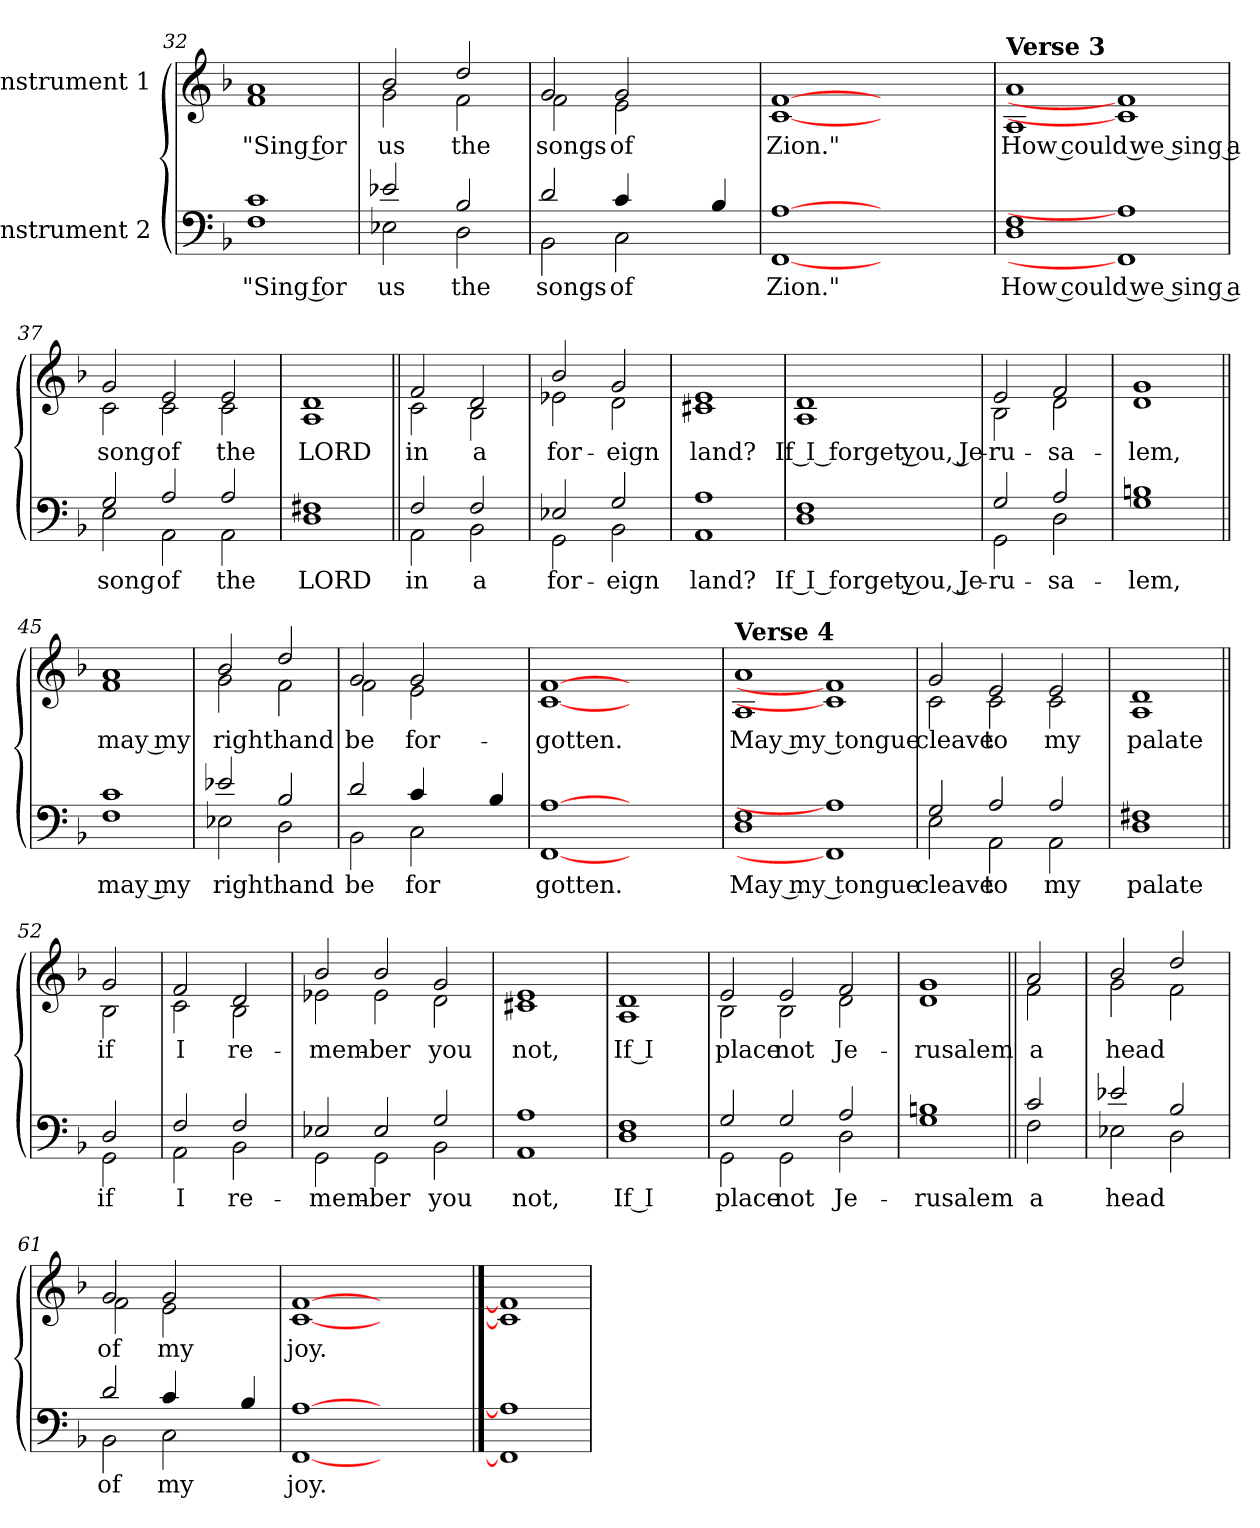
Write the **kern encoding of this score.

**kern	**text	**kern	**text
*part2	*part2	*part1	*part1
*staff2	*staff2	*staff1	*staff1
*I"Instrument 2	*	*I"Instrument 1	*
*clefF4	*	*clefG2	*
*k[b-]	*	*k[b-]	*
*F:	*	*F:	*
=32	=32	=32	=32
!	!LO:LY:a:cj	!	!LO:LY:b:cj
1c 1F	"Sing for	1a 1f	"Sing for
=33	=33	=33	=33
*^	*	*	*
!	!	!LO:LY:a:cj	!	!LO:LY:b:cj
*	*	*	*^	*
2e-X/	2E-X\	us	2b-/	2g\	us
!	!	!LO:LY:a:cj	!	!	!LO:LY:b:cj
2B-/	2D\	the	2dd/	2f\	the
=34	=34	=34	=34	=34	=34
!	!	!LO:LY:a:cj	!	!	!LO:LY:b:cj
2d/	2BB-\	songs	2g/	2f\	songs
!	!	!LO:LY:a:cj	!	!	!LO:LY:b:cj
2C\	4c/	of	2g/	2e\	of
.	2ryy	.	.	.	.
!	!	!LO:LY:a:cj	!	!	!
4B-/	.	.	4ryy	4ryy	.
*v	*v	*	*	*	*
=35	=35	=35	=35	=35
!	!LO:LY:a:cj	!	!	!LO:LY:b:cj
*	*	*v	*v	*
[1A [1FF	Zion."	[1f [1c	Zion."
1ryy	.	1ryy	.
!!LO:LB:g=z
=36!	=36!	=36!	=36!
!	!	!LO:TX:a:B:t=Verse 3	!
!	!LO:LY:a:cj	!	!LO:LY:b:cj
1F 1D	How could we sing a	1a 1A	How could we sing a
1A] 1FF]	.	1f] 1c]	.
=37	=37	=37	=37
*^	*	*	*
!	!	!LO:LY:a:cj	!	!LO:LY:b:cj
*	*	*	*^	*
2G/	2E\	song	2g/	2c\	song
!	!	!LO:LY:a:cj	!	!	!LO:LY:b:cj
2A/	2AA\	of	2e/	2c\	of
!	!	!LO:LY:a:cj	!	!	!LO:LY:b:cj
2A/	2AA\	the	2e/	2c\	the
=38	=38	=38	=38	=38	=38
!	!	!LO:LY:a:cj	!	!	!LO:LY:b:cj
*v	*v	*	*	*	*
*	*	*v	*v	*
1F#X 1D	LORD	1A 1d	LORD
=39||	=39||	=39||	=39||
*^	*	*	*
!	!	!LO:LY:a:cj	!	!LO:LY:b:cj
*	*	*	*^	*
2F/	2AA\	in	2f/	2c\	in
!	!	!LO:LY:a:cj	!	!	!LO:LY:b:cj
2F/	2BB-\	a	2d/	2B-\	a
=40	=40	=40	=40	=40	=40
!	!	!LO:LY:a:cj	!	!	!LO:LY:b:cj
2E-X/	2GG\	for-	2b-/	2e-X\	for-
!	!	!LO:LY:a:cj	!	!	!LO:LY:b:cj
2G/	2BB-\	-eign	2g/	2d\	-eign
=41	=41	=41	=41	=41	=41
!	!	!LO:LY:a:cj	!	!	!LO:LY:b:cj
*v	*v	*	*	*	*
*	*	*v	*v	*
1A 1AA	land?	1e 1c#X	land?
!!LO:LB:g=z
=42	=42	=42	=42
!	!LO:LY:a:cj	!	!LO:LY:b:cj
1F 1D	If I forget you, Je-	1d 1A	If I forget you, Je-
=43	=43	=43	=43
*^	*	*	*
!	!	!LO:LY:a:cj	!	!LO:LY:b:cj
*	*	*	*^	*
2G/	2GG\	-ru-	2e/	2B-\	-ru-
!	!	!LO:LY:a:cj	!	!	!LO:LY:b:cj
2A/	2D\	-sa-	2f/	2d\	-sa-
=44	=44	=44	=44	=44	=44
!	!	!LO:LY:a:cj	!	!	!LO:LY:b:cj
*v	*v	*	*	*	*
*	*	*v	*v	*
1Bn 1G	-lem,	1g 1d	-lem,
=45||	=45||	=45||	=45||
!	!LO:LY:a:cj	!	!LO:LY:b:cj
1c 1F	may my	1a 1f	may my
=46	=46	=46	=46
*^	*	*	*
!	!	!LO:LY:a:cj	!	!LO:LY:b:cj
*	*	*	*^	*
2e-X/	2E-X\	right	2b-/	2g\	right
!	!	!LO:LY:a:cj	!	!	!LO:LY:b:cj
2B-/	2D\	hand	2dd/	2f\	hand
=47	=47	=47	=47	=47	=47
!	!	!LO:LY:a:cj	!	!	!LO:LY:b:cj
2d/	2BB-\	be	2g/	2f\	be
!	!	!LO:LY:a:cj	!	!	!LO:LY:b:cj
2C\	4c/	for-	2g/	2e\	for-
.	2ryy	.	.	.	.
!	!	!LO:LY:a:cj	!	!	!
4B-/	.	--	4ryy	4ryy	.
*v	*v	*	*	*	*
=48	=48	=48	=48	=48
!	!LO:LY:a:cj	!	!	!LO:LY:b:cj
*	*	*v	*v	*
[1A [1FF	-gotten.	[1f [1c	-gotten.
1ryy	.	1ryy	.
!!LO:LB:g=z
=49!	=49!	=49!	=49!
!	!	!LO:TX:a:B:t=Verse 4	!
!	!LO:LY:a:cj	!	!LO:LY:b:cj
1F 1D	May my tongue	1a 1A	May my tongue
1A] 1FF]	.	1f] 1c]	.
=50	=50	=50	=50
*^	*	*	*
!	!	!LO:LY:a:cj	!	!LO:LY:b:cj
*	*	*	*^	*
2G/	2E\	cleave	2g/	2c\	cleave
!	!	!LO:LY:a:cj	!	!	!LO:LY:b:cj
2A/	2AA\	to	2e/	2c\	to
!	!	!LO:LY:a:cj	!	!	!LO:LY:b:cj
2A/	2AA\	my	2e/	2c\	my
=51	=51	=51	=51	=51	=51
!	!	!LO:LY:a:cj	!	!	!LO:LY:b:cj
*v	*v	*	*	*	*
*	*	*v	*v	*
1F#X 1D	palate	1d 1A	palate
=52||	=52||	=52||	=52||
*^	*	*	*
!	!	!LO:LY:a:cj	!	!LO:LY:b:cj
*	*	*	*^	*
2D/	2GG\	if	2g/	2B-\	if
=53	=53	=53	=53	=53	=53
!	!	!LO:LY:a:cj	!	!	!LO:LY:b:cj
2F/	2AA\	I	2f/	2c\	I
!	!	!LO:LY:a:cj	!	!	!LO:LY:b:cj
2F/	2BB-\	re-	2d/	2B-\	re-
=54	=54	=54	=54	=54	=54
!	!	!LO:LY:a:cj	!	!	!LO:LY:b:cj
2E-X/	2GG\	-mem-	2b-/	2e-X\	-mem-
!	!	!LO:LY:a:cj	!	!	!LO:LY:b:cj
2E-/	2GG\	-ber	2b-/	2e-\	-ber
!	!	!LO:LY:a:cj	!	!	!LO:LY:b:cj
2G/	2BB-\	you	2g/	2d\	you
=55	=55	=55	=55	=55	=55
!	!	!LO:LY:a:cj	!	!	!LO:LY:b:cj
*v	*v	*	*	*	*
*	*	*v	*v	*
1A 1AA	not,	1c#X 1e	not,
!!LO:PB:g=z
=56	=56	=56	=56
!	!LO:LY:a:cj	!	!LO:LY:b:cj
1F 1D	If I	1d 1A	If I
=57	=57	=57	=57
*^	*	*	*
!	!	!LO:LY:a:cj	!	!LO:LY:b:cj
*	*	*	*^	*
2G/	2GG\	place	2e/	2B-\	place
!	!	!LO:LY:a:cj	!	!	!LO:LY:b:cj
2G/	2GG\	not	2e/	2B-\	not
!	!	!LO:LY:a:cj	!	!	!LO:LY:b:cj
2A/	2D\	Je-	2f/	2d\	Je-
=58	=58	=58	=58	=58	=58
!	!	!LO:LY:a:cj	!	!	!LO:LY:b:cj
*v	*v	*	*	*	*
*	*	*v	*v	*
1Bn 1G	-rusalem	1g 1d	-rusalem
=59||	=59||	=59||	=59||
*^	*	*	*
!	!	!LO:LY:a:cj	!	!LO:LY:b:cj
*	*	*	*^	*
2c/	2F\	a	2a/	2f\	a
=60	=60	=60	=60	=60	=60
!	!	!LO:LY:a:cj	!	!	!LO:LY:b:cj
2e-X/	2E-X\	head	2b-/	2g\	head
!	!	!LO:LY:a:cj	!	!	!LO:LY:b:cj
2B-/	2D\	.	2dd/	2f\	.
=61	=61	=61	=61	=61	=61
!	!	!LO:LY:a:cj	!	!	!LO:LY:b:cj
2d/	2BB-\	of	2g/	2f\	of
!	!	!LO:LY:a:cj	!	!	!LO:LY:b:cj
2C\	4c/	my	2g/	2e\	my
.	2ryy	.	.	.	.
!	!	!LO:LY:a:cj	!	!	!
4B-/	.	.	4ryy	4ryy	.
*v	*v	*	*	*	*
=62	=62	=62	=62	=62
!	!LO:LY:a:cj	!	!	!LO:LY:b:cj
*	*	*v	*v	*
[1A [1FF	joy.	[1f [1c	joy.
1ryy	.	1ryy	.
==63	==63	==63	==63
1A] 1FF]	.	1f] 1c]	.
=	=	=	=
*-	*-	*-	*-
